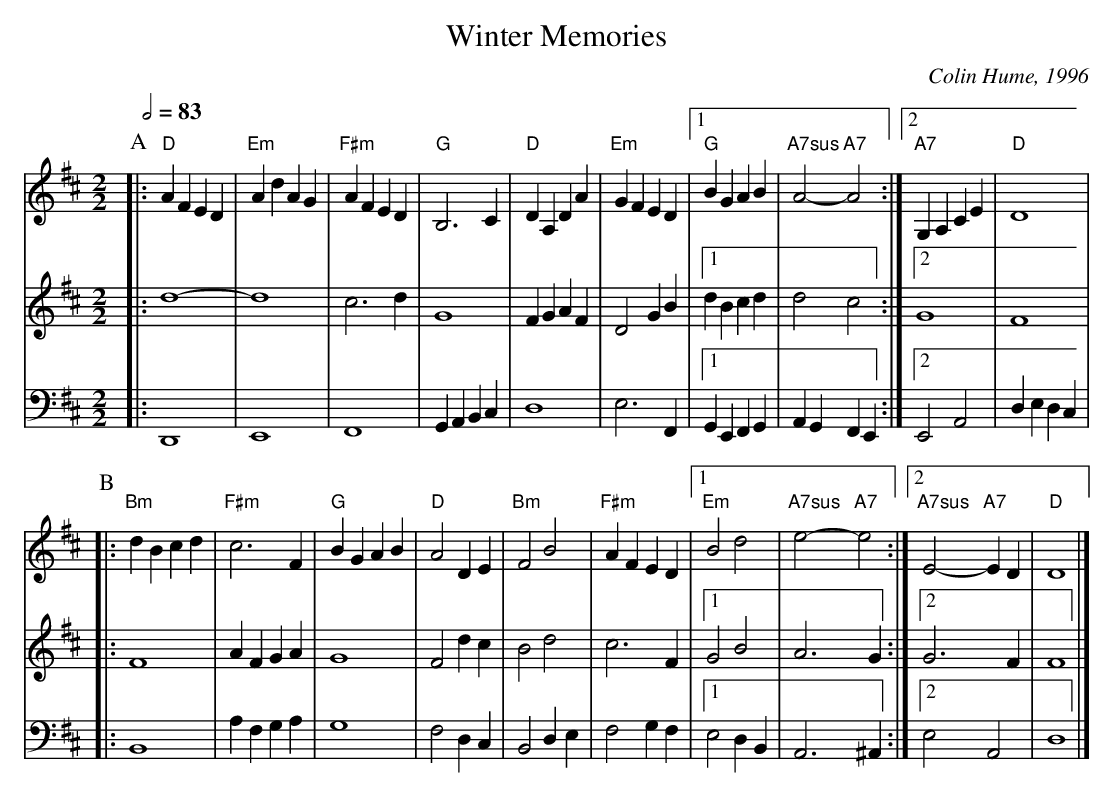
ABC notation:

X:1
T:Winter Memories
M:2/2
L:1/4
Q:1/2=83
C:Colin Hume, 1996
K:D
P:A
V:1
|: "D"AFED | "Em"AdAG | "F#m"AFED | "G"B,3C | "D"DA,DA |\
"Em"GFED |1 "G"BGAB | "A7sus"A2- "A7"A2 :|2 "A7"G,A,CE | "D"D4 |
V:2 treble
|: d4- | d4 | c3 d | G4 | FG AF |\
D2 GB |1 dB cd | d2 c2 :|2 G4 | F4 |
V:3 bass octave=-2
|: D4 | E4 | F4 | GABc | d4 | e3 F |1 GEFG | AGFE :|2 E2A2 | dedc |
P:B
V:1
|: "Bm"dBcd | "F#m"c3F | "G"BGAB | "D"A2DE | "Bm"F2B2 | "F#m"AFED |1\
"Em"B2d2 | "A7sus"e2- "A7"e2 :|2 "A7sus"E2- "A7"ED | "D"D4 |]
V:2
|: F4 | AF GA | G4 | F2dc | B2 d2 | c3 F |1\
G2 B2 | A3 G :|2 G3 F | F4 |]
V:3
|: B4 | afga | g4 | f2dc | B2de | f2gf |1 e2dB | A3^A :|2 e2A2 | d4 |]
